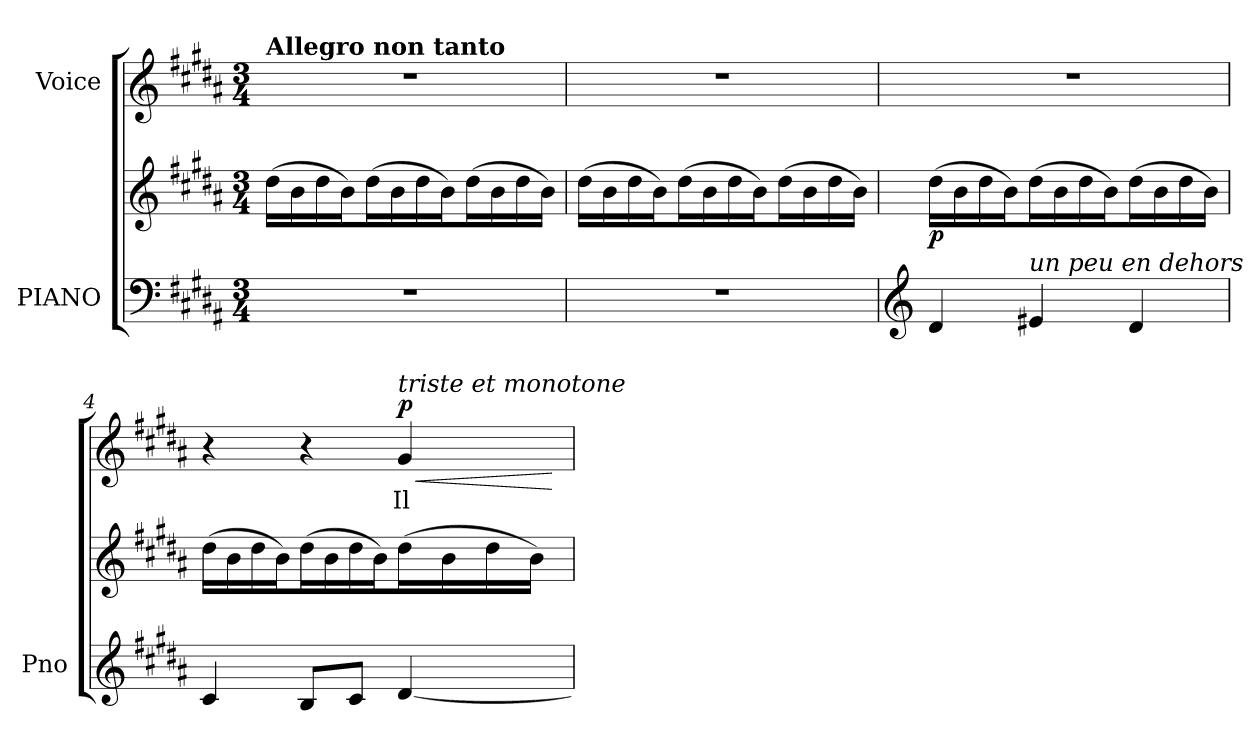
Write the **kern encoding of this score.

**kern	**kern	**dynam	**kern	**text	**dynam
*part2	*part2	*part2	*part1	*part1	*part1
*staff3	*staff2	*staff2/3	*staff1	*staff1	*staff1
*I"PIANO	*	*	*I"Voice	*	*
*I'Pno	*	*	*	*	*
*clefF4	*clefG2	*	*clefG2	*	*
*k[f#c#g#d#a#]	*k[f#c#g#d#a#]	*	*k[f#c#g#d#a#]	*	*
*M3/4	*M3/4	*	*M3/4	*	*
=1	=1	=1	=1	=1	=1
!	!	!	!LO:TX:a:B:t=Allegro non tanto	!	!
!	!	!LO:DY:b	!	!	!
!	!	!LO:DY:n=1:b	!	!	!
2.r	(16dd#\LL	pp other-dynamics	2.r	.	.
.	16b\	.	.	.	.
.	16dd#\	.	.	.	.
.	16b\J)	.	.	.	.
.	(16dd#\L	.	.	.	.
.	16b\	.	.	.	.
.	16dd#\	.	.	.	.
.	16b\J)	.	.	.	.
.	(16dd#\L	.	.	.	.
.	16b\	.	.	.	.
.	16dd#\	.	.	.	.
.	16b\JJ)	.	.	.	.
=2	=2	=2	=2	=2	=2
2.r	(16dd#\LL	.	2.r	.	.
.	16b\	.	.	.	.
.	16dd#\	.	.	.	.
.	16b\J)	.	.	.	.
.	(16dd#\L	.	.	.	.
.	16b\	.	.	.	.
.	16dd#\	.	.	.	.
.	16b\J)	.	.	.	.
.	(16dd#\L	.	.	.	.
.	16b\	.	.	.	.
.	16dd#\	.	.	.	.
.	16b\JJ)	.	.	.	.
=3	=3	=3	=3	=3	=3
*clefG2	*	*	*	*	*
!	!	!LO:DY:b	!	!	!
4d#/	(16dd#\LL	p	2.r	.	.
.	16b\	.	.	.	.
.	16dd#\	.	.	.	.
.	16b\J)	.	.	.	.
!LO:TX:i:t=un peu en dehors	!	!	!	!	!
4e#X/	(16dd#\L	.	.	.	.
.	16b\	.	.	.	.
.	16dd#\	.	.	.	.
.	16b\J)	.	.	.	.
4d#/	(16dd#\L	.	.	.	.
.	16b\	.	.	.	.
.	16dd#\	.	.	.	.
.	16b\JJ)	.	.	.	.
=4	=4	=4	=4	=4	=4
4c#/	(16dd#\LL	.	4r	.	.
.	16b\	.	.	.	.
.	16dd#\	.	.	.	.
.	16b\J)	.	.	.	.
8B/L	(16dd#\L	.	4r	.	.
.	16b\	.	.	.	.
8c#/J	16dd#\	.	.	.	.
.	16b\J)	.	.	.	.
!	!	!	!LO:TX:i:t=triste et monotone	!	!
!	!	!	!	!	!LO:HP:b
!	!	!	!	!	!LO:DY:n=1:b
[4d#/	(16dd#\L	.	4g#/	Il	< p
.	16b\	.	.	.	.
.	16dd#\	.	.	.	.
.	16b\JJ)	.	.	.	.
.	.	.	.	.	[
=	=	=	=	=	=
*-	*-	*-	*-	*-	*-
